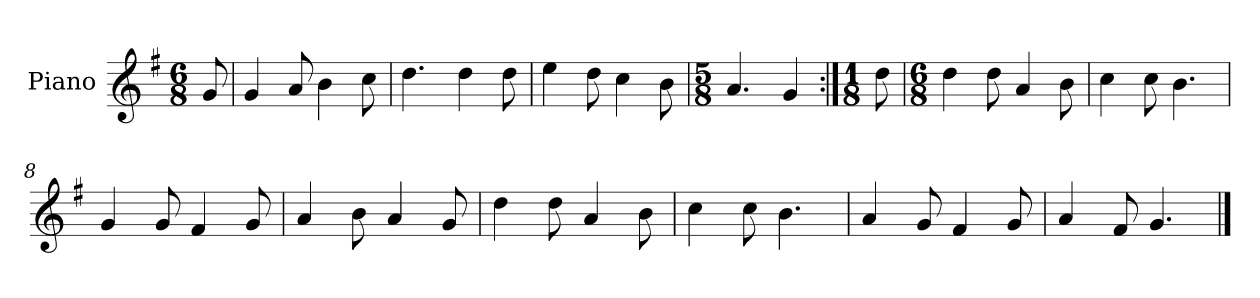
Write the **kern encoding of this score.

**kern
*part1
*staff1
*I"Piano
*I'Pno.
*clefG2
*k[f#]
*M6/8
=
8g/
=1
4g/
8a/
4b\
8cc\
=2
4.dd\
4dd\
8dd\
=3
4ee\
8dd\
4cc\
8b\
=4
*M5/8
4.a/
4g/
=5:|!
*M1/8
8dd\
=6
*M6/8
4dd\
8dd\
4a/
8b\
=7
4cc\
8cc\
4.b\
=8
4g/
8g/
4f#/
8g/
=9
4a/
8b\
4a/
8g/
!!LO:LB:g=z
=10
4dd\
8dd\
4a/
8b\
=11
4cc\
8cc\
4.b\
=12
4a/
8g/
4f#/
8g/
=13
4a/
8f#/
4.g/
==
*-
